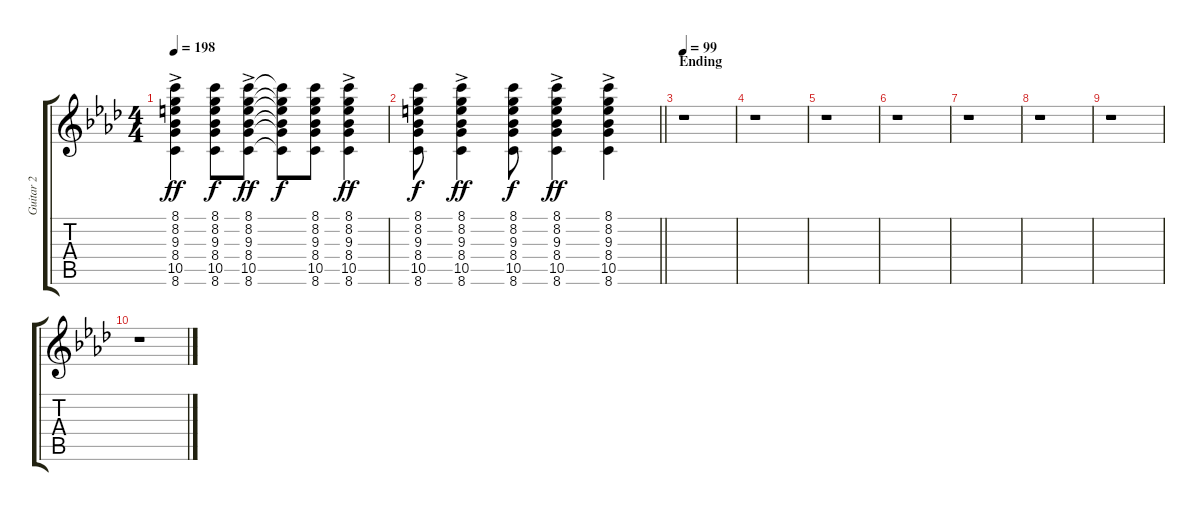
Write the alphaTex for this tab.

\track ("Guitar 2" "Guitar 2") {instrument overdrivenguitar}
\staff {score tabs}
\tuning (E4 B3 G3 D3 A2 E2) {hide}
\ts (4 4)
\tempo 198
\clef g2
\ks ab
(8.1 8.2{ac} 9.3 8.4 10.5 8.6).4{dy ff} (8.1 8.2 9.3 8.4 10.5 8.6).8{dy f} (8.1{ac} 8.2 9.3 8.4 10.5 8.6).8{dy ff} (8.1{t} 8.2{t} 9.3{t} 8.4{t} 10.5{t} 8.6{t}).8{dy f} (8.1 8.2 9.3 8.4 10.5 8.6).8 (8.1 8.2 9.3 8.4 10.5{ac} 8.6).4{dy ff} |
\barLineRight lightlight
(8.1 8.2 9.3 8.4 10.5 8.6).8{dy f} (8.1{ac} 8.2 9.3 8.4 10.5 8.6).4{dy ff} (8.1 8.2 9.3 8.4 10.5 8.6).8{dy f} (8.1{ac} 8.2{ac} 9.3{ac} 8.4{ac} 10.5{ac} 8.6{ac}).4{dy ff} (8.1{ac} 8.2{ac} 9.3{ac} 8.4{ac} 10.5{ac} 8.6{ac}).4 |
\section ("" "Ending")
\tempo 99
r.1 |
r.1 |
r.1 |
r.1 |
r.1 |
r.1 |
r.1 |
r.1
